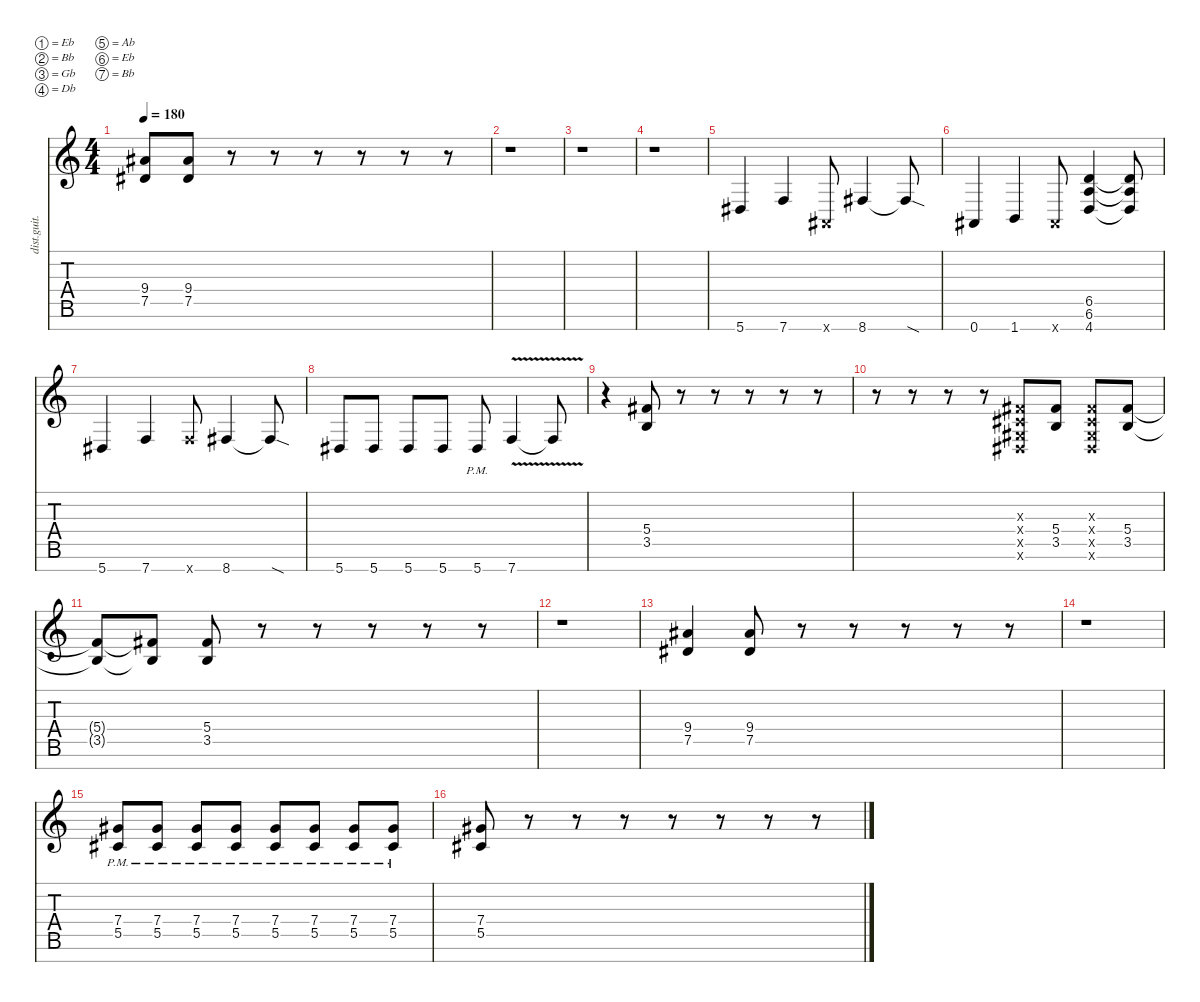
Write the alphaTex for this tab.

\defaultSystemsLayout 4
\hideDynamics
\bracketExtendMode nobrackets
\otherSystemsTrackNameOrientation horizontal
\track ("Distortion Guitar" "dist.guit.") {instrument distortionguitar}
\staff {score tabs}
\tuning (Eb4 Bb3 Gb3 Db3 Ab2 Eb2 Bb1)
\ts (4 4)
\tempo 180
\clef g2
\ks c
(7.5{acc #} 9.4{acc #}).8{dy mf beam Up} (7.5{acc #} 9.4{acc #}).8{beam Up} r.8{beam Up} r.8{beam Up} r.8{beam Up} r.8{beam Up} r.8{beam Up} r.8{beam Up} |
r.1{beam Down} |
r.1{beam Down} |
r.1{beam Down} |
5.7{acc #}.4{beam Up} 7.7.4{beam Up} 0.7{x acc #}.8{beam Up} 8.7{acc #}.4{beam Up} 8.7{sod t acc #}.8{beam Up} |
0.7{acc #}.4{beam Up} 1.7.4{beam Up} 0.7{x acc #}.8{beam Up} (4.7 6.6 6.5).4{beam Up} (4.7{t} 6.6{t} 6.5{t}).8{beam Up} |
5.7{acc #}.4{beam Up} 7.7.4{beam Up} 7.7{x}.8{beam Up} 8.7{acc #}.4{beam Up} 8.7{sod t acc #}.8{beam Up} |
5.7{acc #}.8{beam Up} 5.7{acc #}.8{beam Up} 5.7{acc #}.8{beam Up} 5.7{acc #}.8{beam Up} 5.7{pm acc #}.8{beam Up} 7.7{v}.4{beam Up} 7.7{v t}.8{beam Up} |
r.4{beam Down} (3.5 5.4{acc #}).8{beam Up} r.8{beam Up} r.8{beam Up} r.8{beam Up} r.8{beam Up} r.8{beam Up} |
r.8{beam Down} r.8{beam Down} r.8{beam Down} r.8{beam Down} (0.6{x acc #} 0.5{x acc #} 0.4{x acc #} 0.3{x acc #}).8{beam Up} (5.4{acc #} 3.5).8{beam Up} (0.6{x acc #} 0.5{x acc #} 0.4{x acc #} 0.3{x acc #}).8{beam Up} (3.5 5.4{acc #}).8{beam Up} |
(3.5{t} 5.4{t acc #}).8{beam Up} (3.5{t} 5.4{t acc #}).8{beam Up} (3.5 5.4{acc #}).8{beam Up} r.8{beam Up} r.8{beam Up} r.8{beam Up} r.8{beam Up} r.8{beam Up} |
r.1{beam Down} |
(7.5{acc #} 9.4{acc #}).4{beam Up} (7.5{acc #} 9.4{acc #}).8{beam Up} r.8{beam Up} r.8{beam Up} r.8{beam Up} r.8{beam Up} r.8{beam Up} |
r.1{beam Down} |
(5.5{pm acc #} 7.4{pm acc #}).8{beam Up} (5.5{pm acc #} 7.4{pm acc #}).8{beam Up} (5.5{pm acc #} 7.4{pm acc #}).8{beam Up} (5.5{pm acc #} 7.4{pm acc #}).8{beam Up} (5.5{pm acc #} 7.4{pm acc #}).8{beam Up} (5.5{pm acc #} 7.4{pm acc #}).8{beam Up} (5.5{pm acc #} 7.4{pm acc #}).8{beam Up} (5.5{pm acc #} 7.4{pm acc #}).8{beam Up} |
(5.5{acc #} 7.4{acc #}).8{beam Up} r.8{beam Up} r.8{beam Up} r.8{beam Up} r.8{beam Up} r.8{beam Up} r.8{beam Up} r.8{beam Up}
